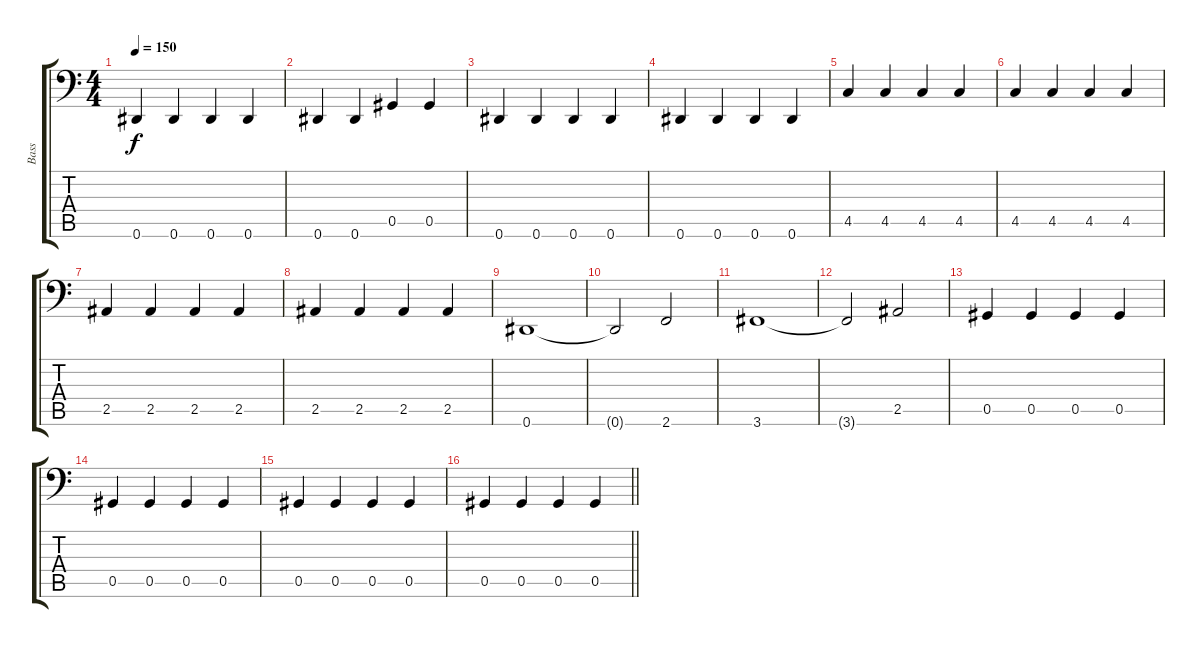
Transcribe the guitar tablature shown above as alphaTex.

\track ("Bass" "Bass") {instrument electricbassfinger}
\staff {score tabs}
\tuning (Eb3 Bb2 Gb2 Db2 Ab1 Eb1) {hide}
\ts (4 4)
\tempo 150
\clef f4
\ks c
0.6.4{dy f} 0.6.4 0.6.4 0.6.4 |
0.6.4 0.6.4 0.5.4 0.5.4 |
0.6.4 0.6.4 0.6.4 0.6.4 |
0.6.4 0.6.4 0.6.4 0.6.4 |
4.5.4 4.5.4 4.5.4 4.5.4 |
4.5.4 4.5.4 4.5.4 4.5.4 |
2.5.4 2.5.4 2.5.4 2.5.4 |
2.5.4 2.5.4 2.5.4 2.5.4 |
0.6.1 |
0.6{t}.2 2.6.2 |
3.6.1 |
3.6{t}.2 2.5.2 |
0.5.4 0.5.4 0.5.4 0.5.4 |
0.5.4 0.5.4 0.5.4 0.5.4 |
0.5.4 0.5.4 0.5.4 0.5.4 |
\barLineRight lightlight
0.5.4 0.5.4 0.5.4 0.5.4
